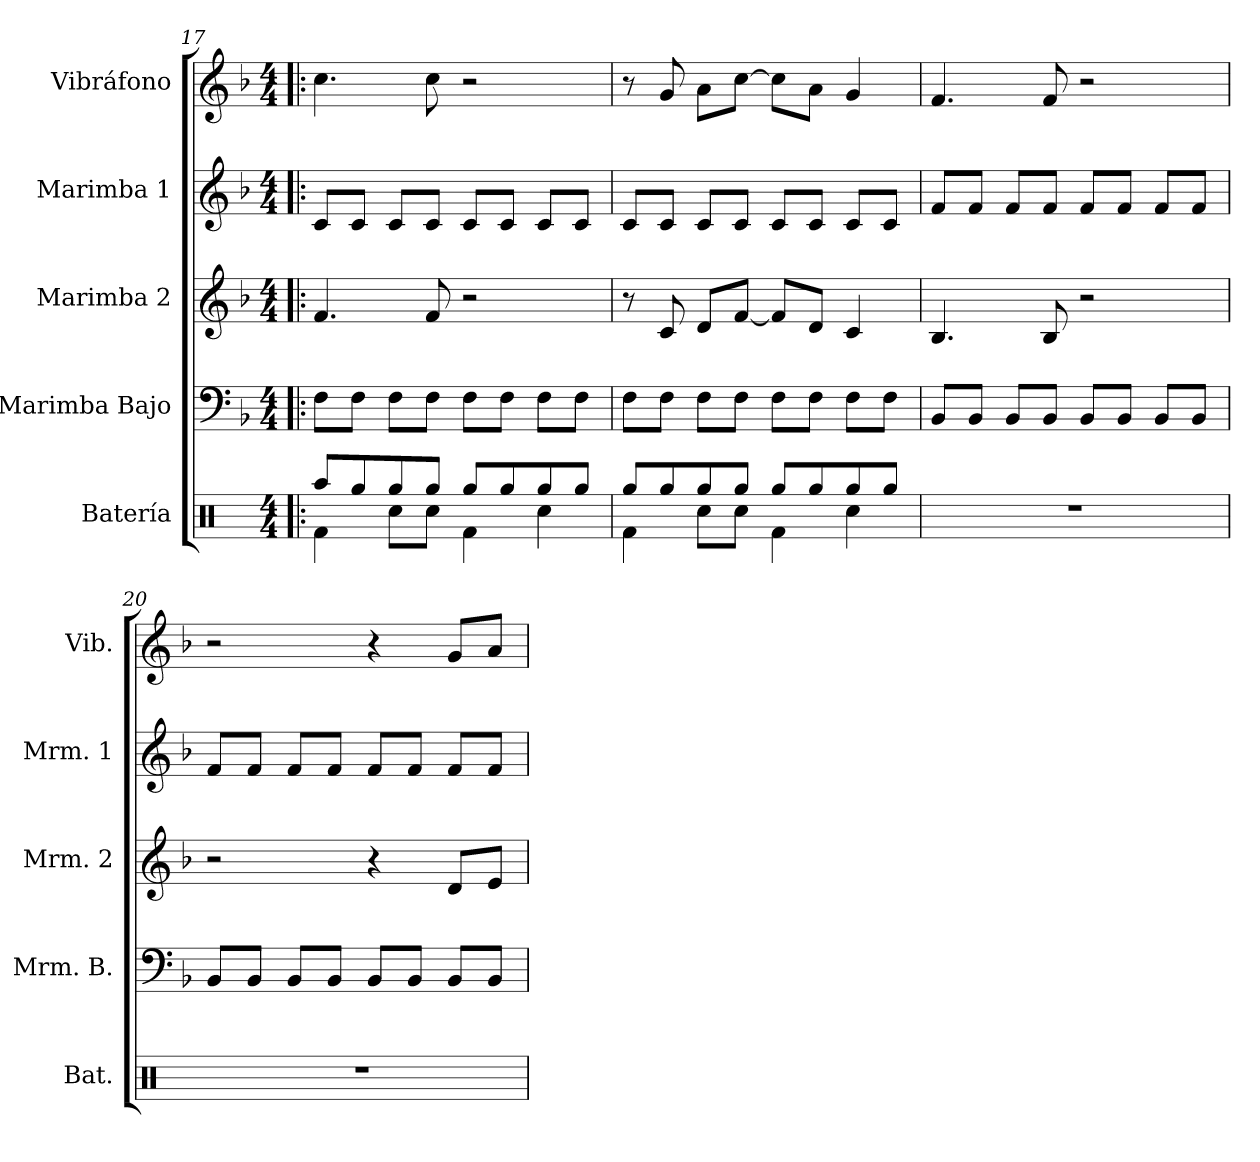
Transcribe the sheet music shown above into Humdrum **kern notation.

**kern	**kern	**kern	**kern	**kern
*part5	*part4	*part3	*part2	*part1
*staff5	*staff4	*staff3	*staff2	*staff1
*I"Batería	*I"Marimba Bajo	*I"Marimba 2	*I"Marimba 1	*I"Vibráfono
*I'Bat.	*I'Mrm. B.	*I'Mrm. 2	*I'Mrm. 1	*I'Vib.
*clefX	*clefF4	*clefG2	*clefG2	*clefG2
*k[]	*k[b-]	*k[b-]	*k[b-]	*k[b-]
*M4/4	*M4/4	*M4/4	*M4/4	*M4/4
=17!|:	=17!|:	=17!|:	=17!|:	=17!|:
*^	*	*	*	*
4Rf\	8Raa/L	8F\L	4.f/	8c/L	4.cc\
.	8Rgg/	8F\J	.	8c/J	.
8Rcc\L	8Rgg/	8F\L	.	8c/L	.
8Rcc\J	8Rgg/J	8F\J	8f/	8c/J	8cc\
4Rf\	8Rgg/L	8F\L	2r	8c/L	2r
.	8Rgg/	8F\J	.	8c/J	.
4Rcc\	8Rgg/	8F\L	.	8c/L	.
.	8Rgg/J	8F\J	.	8c/J	.
=18	=18	=18	=18	=18	=18
4Rf\	8Rgg/L	8F\L	8r	8c/L	8r
.	8Rgg/	8F\J	8c/	8c/J	8g/
8Rcc\L	8Rgg/	8F\L	8d/L	8c/L	8a\L
8Rcc\J	8Rgg/J	8F\J	[8f/J	8c/J	[8cc\J
4Rf\	8Rgg/L	8F\L	8f/L]	8c/L	8cc\L]
.	8Rgg/	8F\J	8d/J	8c/J	8a\J
4Rcc\	8Rgg/	8F\L	4c/	8c/L	4g/
.	8Rgg/J	8F\J	.	8c/J	.
*v	*v	*	*	*	*
=19	=19	=19	=19	=19
1r	8BB-/L	4.B-/	8f/L	4.f/
.	8BB-/J	.	8f/J	.
.	8BB-/L	.	8f/L	.
.	8BB-/J	8B-/	8f/J	8f/
.	8BB-/L	2r	8f/L	2r
.	8BB-/J	.	8f/J	.
.	8BB-/L	.	8f/L	.
.	8BB-/J	.	8f/J	.
!!LO:LB:g=z
=20	=20	=20	=20	=20
1r	8BB-/L	2r	8f/L	2r
.	8BB-/J	.	8f/J	.
.	8BB-/L	.	8f/L	.
.	8BB-/J	.	8f/J	.
.	8BB-/L	4r	8f/L	4r
.	8BB-/J	.	8f/J	.
.	8BB-/L	8d/L	8f/L	8g/L
.	8BB-/J	8e/J	8f/J	8a/J
=	=	=	=	=
*-	*-	*-	*-	*-
